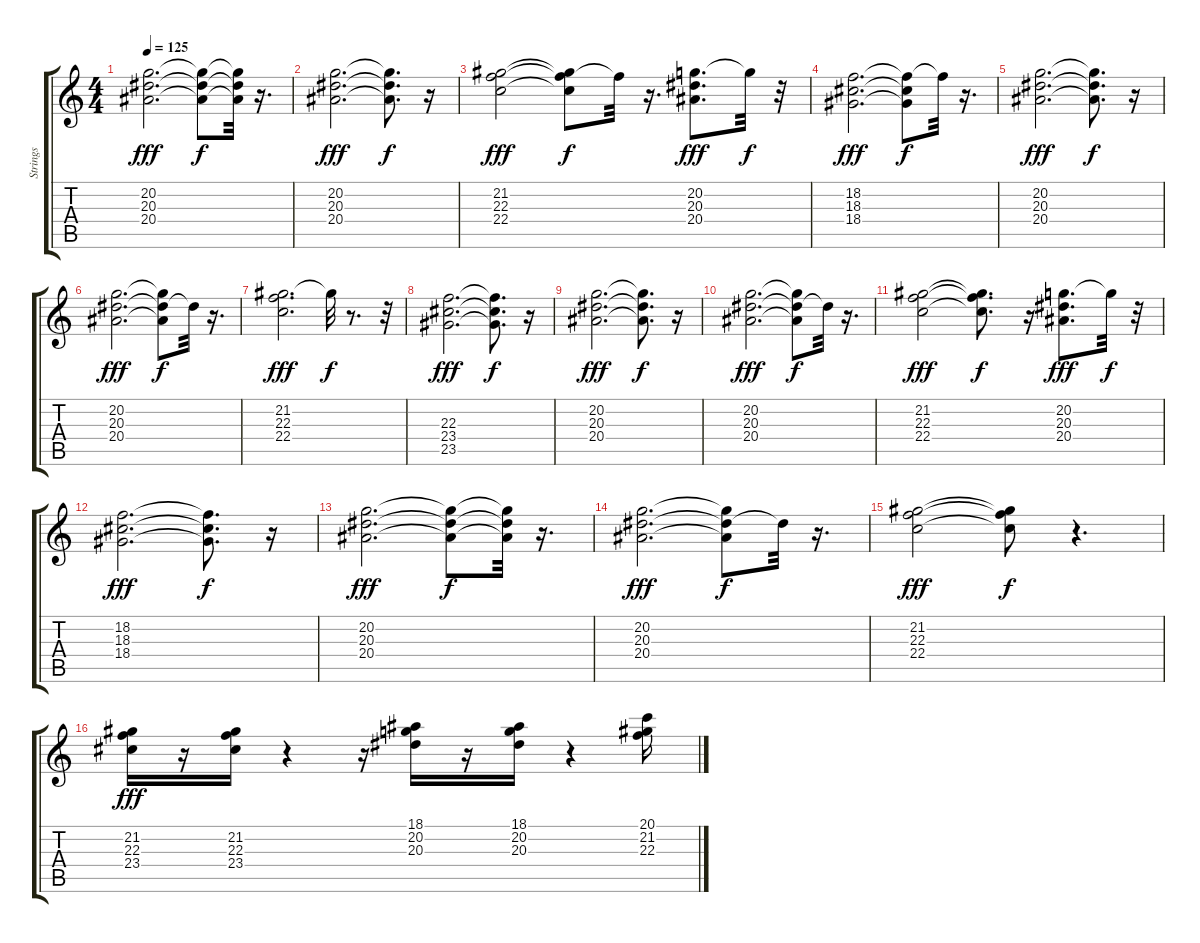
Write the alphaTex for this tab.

\track ("Strings" "Strings") {instrument pad3polysynth}
\staff {score tabs}
\tuning (E4 B3 G3 D3 A2 E2) {hide}
\ts (4 4)
\tempo 125
\clef g2
\ks c
(20.2 20.3 20.4).2{d dy fff} (20.2{t} 20.3{t} 20.4{t}).8{dy f} (20.2{t} 20.3{t} 20.4{t}).32 r.16{d} |
(20.2 20.3 20.4).2{d dy fff} (20.2{t} 20.3{t} 20.4{t}).8{d dy f} r.16 |
(21.2 22.3 22.4).2{dy fff} (21.2{t} 22.3{t} 22.4{t}).8{dy f} 22.3{t}.32 r.16{d} (20.2 20.3 20.4).8{d dy fff} 20.2{t}.32{dy f} r.32 |
(18.2 18.3 18.4).2{d dy fff} (18.2{t} 18.3{t} 18.4{t}).8{dy f} 18.2{t}.32 r.16{d} |
(20.2 20.3 20.4).2{d dy fff} (20.2{t} 20.3{t} 20.4{t}).8{d dy f} r.16 |
(20.2 20.3 20.4).2{d dy fff} (20.2{t} 20.3{t} 20.4{t}).8{dy f} 20.3{t}.32 r.16{d} |
(21.2 22.3 22.4).2{d dy fff} 21.2{t}.32{dy f} r.8{d} r.32 |
(22.3 23.4 23.5).2{d dy fff} (22.3{t} 23.4{t} 23.5{t}).8{d dy f} r.16 |
(20.2 20.3 20.4).2{d dy fff} (20.2{t} 20.3{t} 20.4{t}).8{d dy f} r.16 |
(20.2 20.3 20.4).2{d dy fff} (20.2{t} 20.3{t} 20.4{t}).8{dy f} 20.3{t}.32 r.16{d} |
(21.2 22.3 22.4).2{dy fff} (21.2{t} 22.3{t} 22.4{t}).8{d dy f} r.16 (20.2 20.3 20.4).8{d dy fff} 20.2{t}.32{dy f} r.32 |
(18.2 18.3 18.4).2{d dy fff} (18.2{t} 18.3{t} 18.4{t}).8{d dy f} r.16 |
(20.2 20.3 20.4).2{d dy fff} (20.2{t} 20.3{t} 20.4{t}).8{dy f} (20.2{t} 20.3{t} 20.4{t}).32 r.16{d} |
(20.2 20.3 20.4).2{d dy fff} (20.2{t} 20.3{t} 20.4{t}).8{dy f} 20.3{t}.32 r.16{d} |
(21.2 22.3 22.4).2{dy fff} (21.2{t} 22.3{t} 22.4{t}).8{dy f} r.4{d} |
(21.2 22.3 23.4).16{dy fff} r.16 (21.2 22.3 23.4).16 r.4 r.16 (18.1 20.2 20.3).16 r.16 (18.1 20.2 20.3).16 r.4 (20.1 21.2 22.3).16
